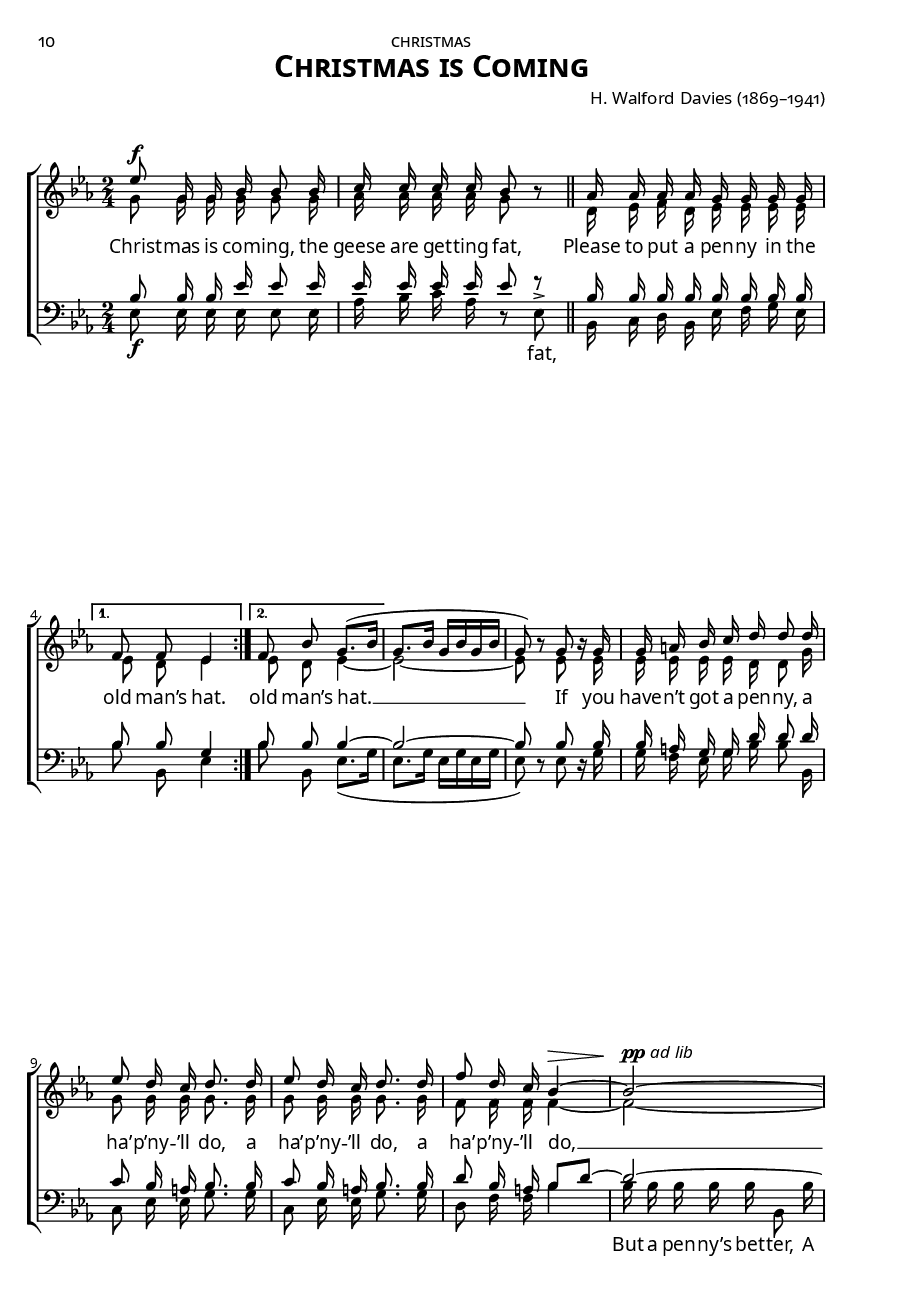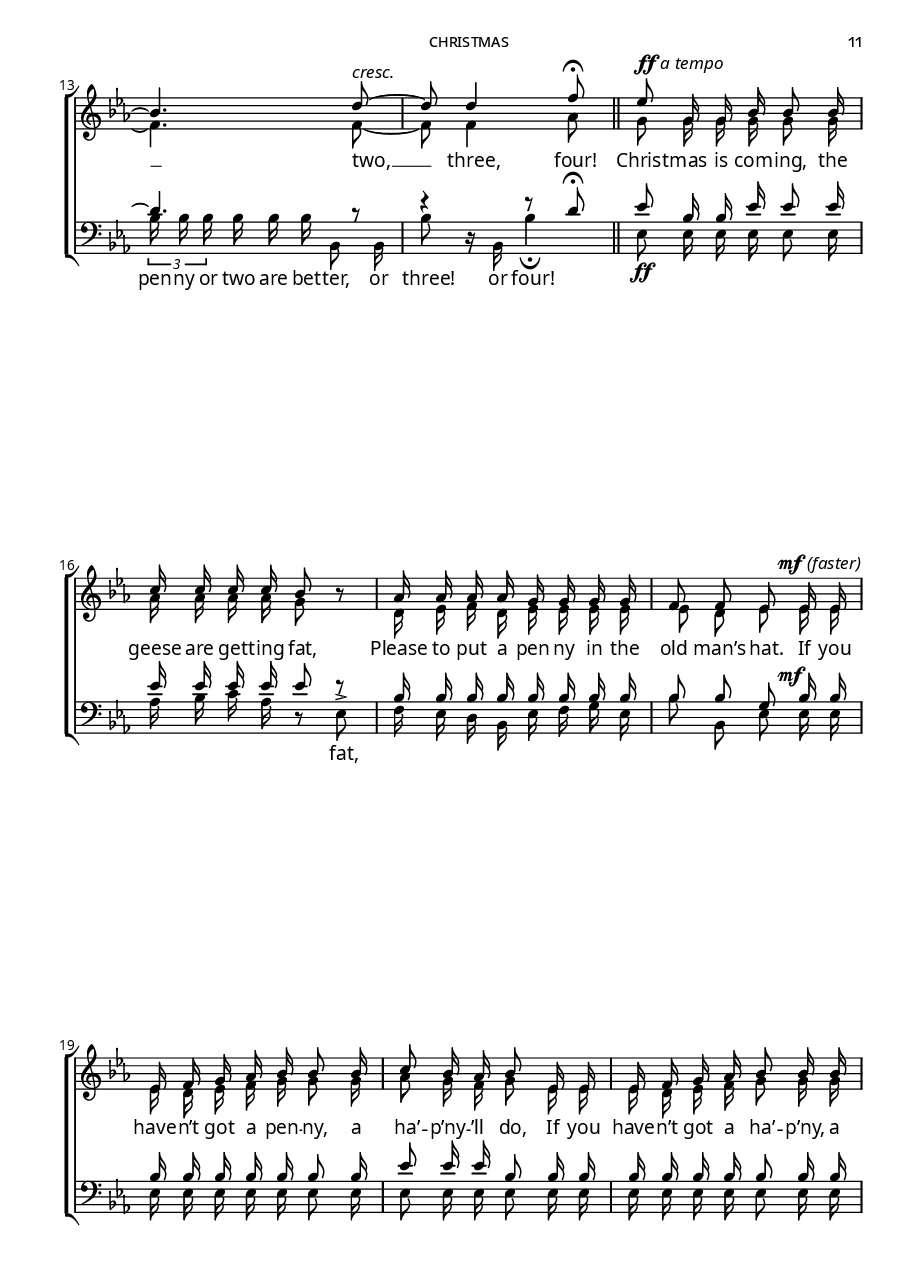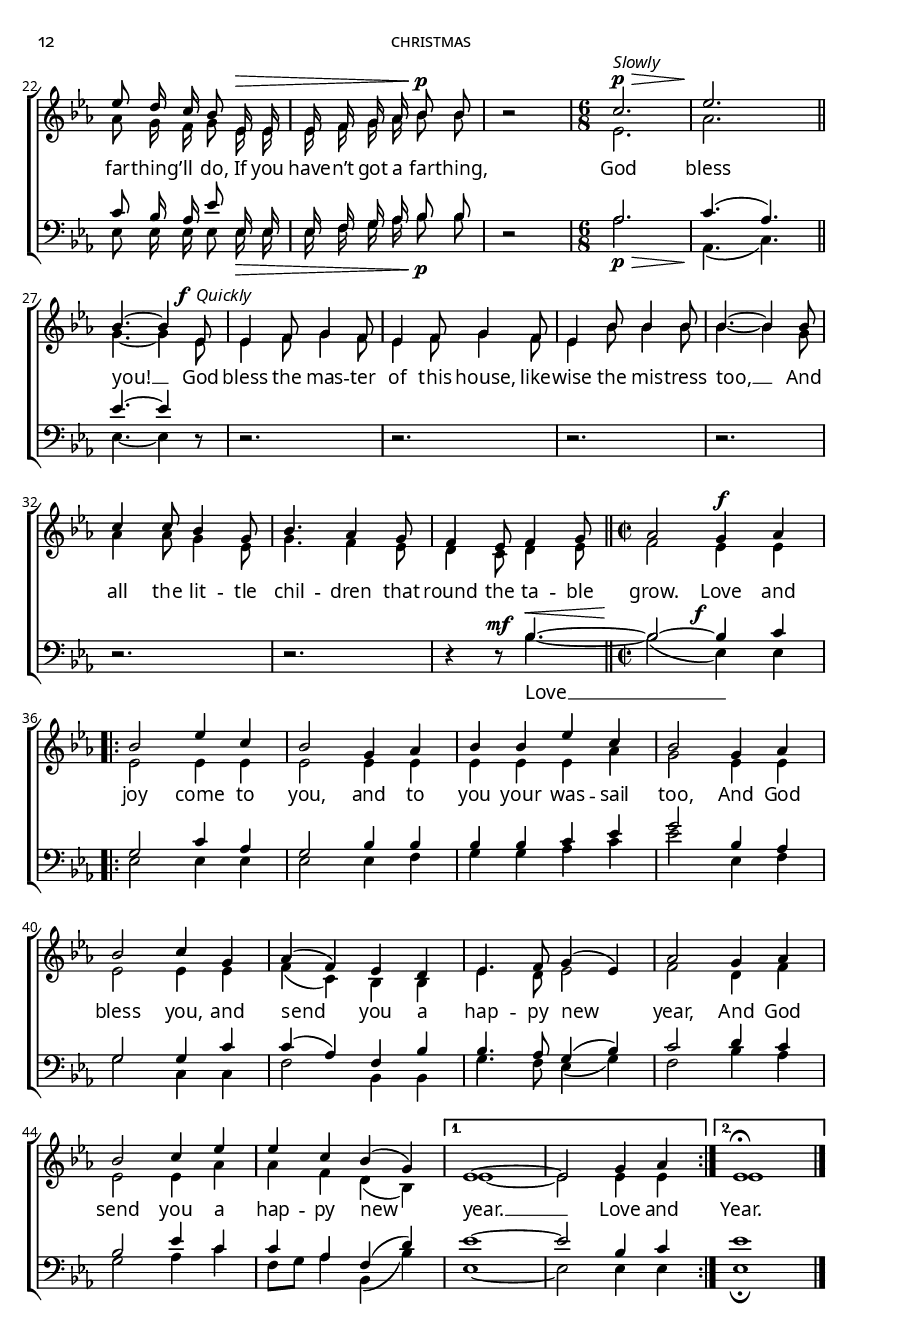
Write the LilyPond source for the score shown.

\version "2.14.2"
\include "util.ly"
\header {
  title = \markup{\override #'(font-name . "Garamond Premier Pro Semibold"){ \abs-fontsize #15 \smallCapsOldStyle"Christmas is Coming"}}
  %poet = \markup\oldStyleNum"Old Rhyme"
  composer = \markup\oldStyleNum"H. Walford Davies (1869–1941)"
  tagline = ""
}
\paper {
  paper-height = 9\in
  paper-width = 6\in
  indent = 0\in
  %system-system-spacing = #'((basic-distance . 10) (padding . 0))
  system-system-spacing =
    #'((basic-distance . 0)
       (minimum-distance . 0)
       (padding . -5)
       (stretchability . 100))
  ragged-last-bottom = ##f
  ragged-bottom = ##f
  two-sided = ##t
  inner-margin = 0.5\in
  outer-margin = 0.25\in
  top-margin = 0.25\in
  bottom-margin = 0.25\in
  first-page-number = #010
  print-first-page-number = ##t
  headerLine = \markup{\override #'(font-name . "Garamond Premier Pro") \smallCapsOldStyle"christmas"}
  oddHeaderMarkup = \markup\fill-line{
     \override #'(font-name . "Garamond Premier Pro")\abs-fontsize #8.5
     \combine 
        \fill-line{"" \on-the-fly #print-page-number-check-first
        \oldStylePageNum""
        }
        \fill-line{\headerLine}
  }
  evenHeaderMarkup = \markup {
     \override #'(font-name . "Garamond Premier Pro")\abs-fontsize #8.5
     \combine
        \on-the-fly #print-page-number-check-first
        \oldStylePageNum""
        \fill-line{\headerLine}
  }
}
#(set-global-staff-size 15) \paper{ #(define fonts (make-pango-font-tree "GoudyOlSt BT" "Garamond Premier Pro" "Garamond Premier Pro" (/ 15 20))) }
global = {
  \key ees \major
  \time 2/4
  \autoBeamOff
  \override DynamicLineSpanner #'staff-padding = #0.0
  \override DynamicLineSpanner #'Y-extent = #'(0 . 0)
}

sopMusic = \relative c'' {
  \repeat volta 2 {
    ees8^\f g,16 g bes bes8 bes16 |
    c c c c bes8 bes\rest \bar "||"
    aes16 aes aes aes g g g g |
  }
  \alternative {
    {
      f8 f ees4
    }
    {
      f8 bes g8.[( bes16] |
    }
  }
  g8.[ bes16] g[ bes g bes] |
  g8) b\rest g bes16\rest g |
  
  g a bes c d d8 d16 |
  ees8 d16 c d8. d16 |
  ees8 d16 c d8. d16 |
  f8 d16 c bes4~^\> |
  
  bes2\!^\markup{\dynamic"pp" \italic"ad lib"} ~ |
  bes4. d8~^\markup\italic"cresc." |
  d d4 f8\fermata \bar "||"
  
  ees8^\markup{\dynamic"ff" \italic"a tempo"} g,16 g bes bes8 bes16 |
  c c c c bes8 bes\rest |
  aes16 aes aes aes g g g g |
  
  %page 2
  f8 f <<ees {s16 s^\markup{\dynamic"mf" \italic"(faster)"}}>> ees16 ees |
  ees f g aes bes bes8 bes16 |
  c8 bes16 aes bes8  ees,16 ees |
  
  ees f g aes bes8 bes16 bes |
  ees8 d16 c bes8 ees,16^\> ees |
  ees f g aes bes8^\p bes |
  bes2\rest |
  
  \time 6/8
  c2.^\p^\>^\markup\italic"Slowly" |
  ees\! \bar "||"
  bes4.~ <<bes4 {s8 s^\markup{\dynamic"f" \italic" Quickly"}}>> ees,8 |
  ees4 f8 g4 f8 |
  ees4 f8 g4 f8 |
  ees4 bes'8 bes4 bes8 |
  
  bes4.~ bes4 bes8 |
  c4 c8 bes4 g8 |
  bes4. aes4 g8 |
  f4 ees8 f4 g8 \bar "||"
  \time 2/2 aes2 g4^\f aes \break
  
  \repeat volta 2 {
    bes2 ees4 c |
    bes2 g4 aes |
    bes bes ees c |
    bes2 g4 aes |
    bes2 c4 g |
    aes4( f) ees d |
    
    ees4. f8 g4( ees) |
    aes2 g4 aes |
    bes2 c4 ees |
    ees c bes( g) |
  }
  \alternative {
    {
      ees1~ |
      ees2 g4 aes |
    }
    {
      ees1\fermata \bar "|."
    }
  }
}
sopWords = \lyricmode {
  
}

altoMusic = \relative c' {
  g'8 g16 g g g8 g16 |
  aes aes aes aes g8 s |
  d16 ees f d ees ees ees ees |
  
  ees8 d ees4 |
  ees8 d ees4~ |
  ees2~ |
  ees8 s ees s16 ees |
  
  ees ees ees ees d d8 g16 |
  g8 g16 g g8. g16 |
  g8 g16 g g8. g16 |
  f8 f16 f f4~ |
  
  f2~ |
  f4. f8~ |
  f f4 aes8 |
  
  g8 g16 g g g8 g16 |
  aes aes aes aes g8 s |
  d16 ees f d ees ees ees ees |
  
  %page 2
  ees8 d ees ees16 ees |
  ees d ees f g g8 g16 |
  aes8 g16 f g8 ees16 ees |
  
  ees d ees f g8 g16 g |
  aes8 g16 f g8 ees16 ees |
  ees f g aes bes8 bes |
  s2 |
  
  \time 6/8
  ees,2. |
  aes \bar "||"
  g4.~ g4 ees8 |
  ees4 f8 g4 f8 |
  ees4 f8 g4 f8 |
  ees4 bes'8 bes4 bes8 |
  
  bes4.~ bes4 g8 |
  aes4 aes8 g4 ees8 |
  g4. f4 ees8 |
  d4 c8 d4 ees8 \bar "||"
  \time 2/2 f2 ees4 ees |
  
  ees2 ees4 ees |
  ees2 ees4 ees |
  ees ees ees aes |
  g2 ees4 ees |
  ees2 ees4 ees |
  f( c) bes bes |
  
  ees4. d8 ees2 |
  f d4 f |
  ees2 ees4 aes |
  aes f d( bes) |
  ees1~ |
  ees2 ees4 ees |
  ees1 \bar "|."
}
altoWords = \lyricmode {
  \dropLyricsVII
  Christ -- mas is com -- ing, the geese are get -- ting fat,
  Please to put a pen -- ny in the old man’s hat.
  old man’s hat. __
  
  If you have -- n’t got a pen -- ny, a ha’ -- p’ny -- ’ll do, a ha’ -- p’ny -- ’ll do, a ha’ -- p’ny -- ’ll do, __
  
  two, __ three, four!
  
  Christ -- mas is com -- ing, the geese are get -- ting fat,
  Please to put a pen -- ny in the old man’s hat.
  If you have -- n’t got a pen -- ny, a ha’ -- p’ny -- ’ll do,
  If you have -- n’t got a ha’ -- p’ny, a \pageBreak far -- thing -- ’ll do,
  If you have -- n’t got a far -- thing,
  
  God bless you! __
  
  God bless the mas -- ter of this house, like -- wise the mis -- tress too, __
  And all the lit -- tle chil -- dren that round the ta -- ble grow.
  
  Love and joy come to you, and to you your was -- sail too,
  And God bless you, and send you a hap -- py new year,
  And God send you a hap -- py new year. __
  
  Love and
  Year.
}
altoWordsII = \lyricmode {
%\markup\italic
  \set stanza = #"2. "
  \set ignoreMelismata = ##t
}
altoWordsIII = \lyricmode {
  \set stanza = #"3. "
  \set ignoreMelismata = ##t
}
altoWordsIV = \lyricmode {
  \set stanza = #"4. "
  \set ignoreMelismata = ##t
}
altoWordsV = \lyricmode {
  \set stanza = #"5. "
  \set ignoreMelismata = ##t
}
altoWordsVI = \lyricmode {
  \set stanza = #"6. "
  \set ignoreMelismata = ##t
}
tenorMusic = \relative c' {
  bes8 bes16 bes ees ees8 ees16 |
  ees ees ees ees ees8 f\rest |
  bes,16 bes bes bes bes bes bes bes |
  
  bes8 bes g4 |
  bes8 bes bes4~ |
  bes2~ |
  bes8 s bes s16 bes |
  
  bes a g g d' d8 d16 |
  c8 bes16 a bes8. bes16 |
  c8 bes16 a bes8. bes16 |
  d8 bes16 a bes8[ d]~ |
  
  d2~ |
  d4. c8\rest |
  f4\rest f8\rest d8\fermata \bar "||"
  
  ees8 bes16 bes ees ees8 ees16 |
  ees16 ees ees ees ees8 ees\rest |
  bes16 bes bes bes bes bes bes bes |
  
  %page 2
  bes8 bes g bes16 bes |
  bes bes bes bes bes bes8 bes16 |
  ees8 ees16 ees bes8 bes16 bes |
  
  bes bes bes bes bes8 bes16 bes |
  c8 bes16 aes ees'8 ees,16 ees |
  ees f g aes bes8 bes |
  s2 |
  
  \time 6/8
  aes2. |
  c4.( aes) \bar "||"
  ees'4.~ ees4 s8 |
  s2.*6 |
  
  s4. bes4.~ |
  \time 2/2
  bes2~ bes4 c |
  
  g2 c4 aes |
  g2 bes4 bes |
  bes bes c ees |
  g2 bes,4 aes |
  g2 g4 c |
  c( aes) f bes |
  
  bes4. aes8 g4( bes) |
  c2 d4 c |
  bes2 ees4 c |
  c aes f( d') |
  ees1~ |
  ees2 bes4 c |
  ees1 \bar "|."
}
tenorWords = \lyricmode {

}

bassMusic = \relative c {
  ees8_\f ees16 ees ees ees8 ees16 |
  aes bes c aes d,8\rest ees^> |
  bes16 c d bes ees f g ees |
  
  bes'8 bes, ees4 |
  bes'8 bes, ees8.([ g16] |
  ees8.[ g16] ees16[ g ees g] |
  ees8) d\rest ees d16\rest g |
  
  g f ees g bes bes8 bes,16 |
  c8 ees16 ees g8. g16 |
  c,8 ees16 ees g8. g16 |
  d8 f16 f bes4 |
  
  bes16 bes bes bes bes bes,8 bes'16 |
  \times 2/3 { bes16 bes bes } bes16 bes bes bes,8 bes16 |
  bes'8 d,16\rest bes16 bes'4\fermata \bar "||"
  
  ees,8_\ff ees16 ees ees ees8 ees16 |
  aes bes c aes d,8\rest ees8^> |
  f16 ees d bes ees f g ees |
  
  %page 2
  bes'8 bes, <<ees {s16 s^\markup\dynamic"mf"}>> ees16 ees |
  ees ees ees ees ees ees8 ees16 |
  ees8 ees16 ees ees8 ees16 ees |
  
  ees ees ees ees ees8 ees16 ees |
  ees8 ees16 ees ees8 ees16_\> ees |
  ees f g aes bes8_\p bes |
  d,2\rest |
  
  \time 6/8
  aes'2._\p_\> |
  aes,4.(\! c) \bar "||"
  ees4.~ ees4 d8\rest |
  d2.\rest |
  d\rest |
  d\rest |
  
  d\rest |
  d\rest |
  d\rest |
  d4\rest d8\rest^\mf bes'4.~^\< |
  <<bes2(\! {s4. s8^\f}>> ees,4) ees |
  
  ees2 ees4 ees |
  ees2 ees4 f |
  g g aes c |
  ees2 ees,4 f |
  g2 c,4 c |
  f2 bes,4 bes |
  
  g'4. f8 ees4( g) |
  f2 bes4 aes |
  g2 aes4 c |
  f,8[ g] aes4 bes,( bes') |
  ees,1~ |
  ees2 ees4 ees |
  ees1\fermata \bar "|."
}
bassWords = \lyricmode {
  \repeat unfold 10 { \skip 1 }
  fat,
  \repeat unfold 37 {\skip 1}
  But a pen -- ny’s bet -- ter,
  A pen -- ny or two are bet -- ter, or three! or four!
  
  \repeat unfold 10 { \skip 1}
  fat,
  \repeat unfold 48 {\skip 1}
  Love __
}

pianoRH = \relative c' {
  
}
pianoLH = \relative c' {
  
}

\score {
  <<
   \new ChoirStaff <<
%    \new Lyrics = sopranos \with { \override VerticalAxisGroup #'nonstaff-relatedstaff-spacing = #'((basic-distance . 1)) }
    \new Staff = women <<
      \new Voice = "sopranos" { \voiceOne << \global \sopMusic >> }
      \new Voice = "altos" { \voiceTwo << \global \altoMusic >> }
    >>
    \new Lyrics \with { alignAboveContext = #"women" \override VerticalAxisGroup #'nonstaff-relatedstaff-spacing = #'((basic-distance . 1))} \lyricsto "sopranos" \sopWords
     \new Lyrics = "altosVI"  \with { alignBelowContext = #"women" \override VerticalAxisGroup #'nonstaff-relatedstaff-spacing = #'((basic-distance . 1))} \lyricsto "sopranos" \altoWordsVI
    \new Lyrics = "altosV"  \with { alignBelowContext = #"women" \override VerticalAxisGroup #'nonstaff-relatedstaff-spacing = #'((basic-distance . 1))} \lyricsto "sopranos" \altoWordsV
    \new Lyrics = "altosIV"  \with { alignBelowContext = #"women" \override VerticalAxisGroup #'nonstaff-relatedstaff-spacing = #'((basic-distance . 1))} \lyricsto "sopranos" \altoWordsIV
    \new Lyrics = "altosIII"  \with { alignBelowContext = #"women" \override VerticalAxisGroup #'nonstaff-relatedstaff-spacing = #'((basic-distance . 1))} \lyricsto "sopranos" \altoWordsIII
    \new Lyrics = "altosII"  \with { alignBelowContext = #"women" \override VerticalAxisGroup #'nonstaff-relatedstaff-spacing = #'((basic-distance . 1))} \lyricsto "sopranos" \altoWordsII
    \new Lyrics = "altos"  \with { alignBelowContext = #"women" \override VerticalAxisGroup #'nonstaff-relatedstaff-spacing = #'((basic-distance . 1))} \lyricsto "sopranos" \altoWords
   \new Staff = men <<
      \clef bass
      \new Voice = "tenors" { \voiceOne << \global \tenorMusic >> }
      \new Voice = "basses" { \voiceTwo << \global \bassMusic >> }
    >>
    \new Lyrics \with { alignAboveContext = #"men" \override VerticalAxisGroup #'nonstaff-relatedstaff-spacing = #'((basic-distance . 1)) } \lyricsto "tenors" \tenorWords
    \new Lyrics \with { alignBelowContext = #"men" } \lyricsto "basses" \bassWords
  >>
%    \new PianoStaff << \new Staff { \new Voice { \pianoRH } } \new Staff { \clef "bass" \pianoLH } >>
  >>
  \layout {
%6.14 \context {\Lyrics\override LyricText #'font-size = #0.8 }
    \context {
      \Score
      \override SpacingSpanner #'base-shortest-duration = #(ly:make-moment 1 8)
      \override SpacingSpanner #'common-shortest-duration = #(ly:make-moment 1 8)
    }
    \context {
      % Remove all empty staves
      % \Staff \RemoveEmptyStaves \override VerticalAxisGroup #'remove-first = ##t
    }
    \context {
      \Lyrics
      \override LyricText #'X-offset = #center-on-word
    }
  }
  \midi {
    \tempo 4 = 90
    \set Staff.midiInstrument = "flute"
  
    \context {
      \Voice
      \remove "Dynamic_performer"
    }
  }
}
